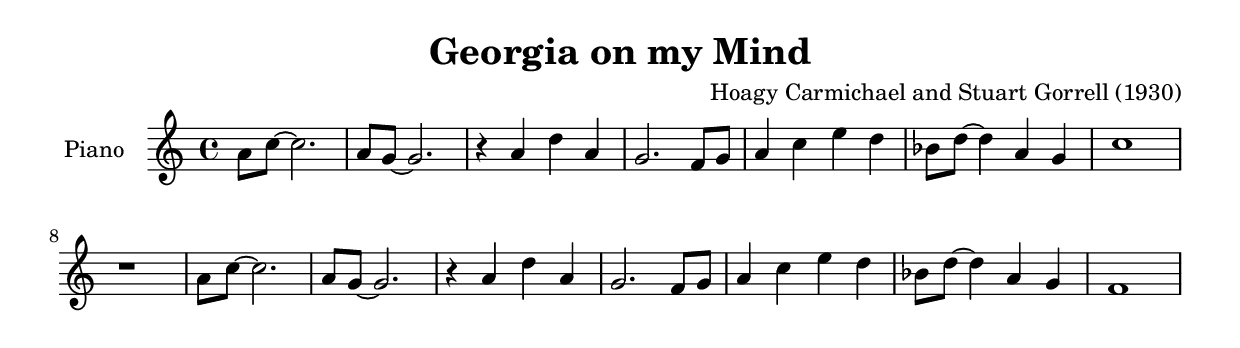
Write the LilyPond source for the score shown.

\version "2.20.0"

\header {
	title = "Georgia on my Mind"
	composer = "Hoagy Carmichael and Stuart Gorrell (1930)"
}

upper = \relative e' {
  \clef treble
  \key c \major
  \time 4/4
  a8 c8~ c2.
  \bar "|" a8 g8~ g2.
  \bar "|" r4 a4 d4 a4
  \bar "|" g2. f8 g8
  \bar "|" a4 c4 e4 d4
  \bar "|" bes8 d8~ d4 a4 g4
  \bar "|" c1
  \bar "|" r1
  \bar "|" a8 c8~ c2.
  \bar "|" a8 g8~ g2.
  \bar "|" r4 a4 d4 a4
  \bar "|" g2. f8 g8
  \bar "|" a4 c4 e4 d4
  \bar "|" bes8 d8~ d4 a4 g4
  \bar "|" f1 
}

\score {
	\new PianoStaff <<
		\set PianoStaff.instrumentName = #"Piano  "
    	\new Staff = "upper" \upper
	>>
	\layout {}
	\midi {}
}